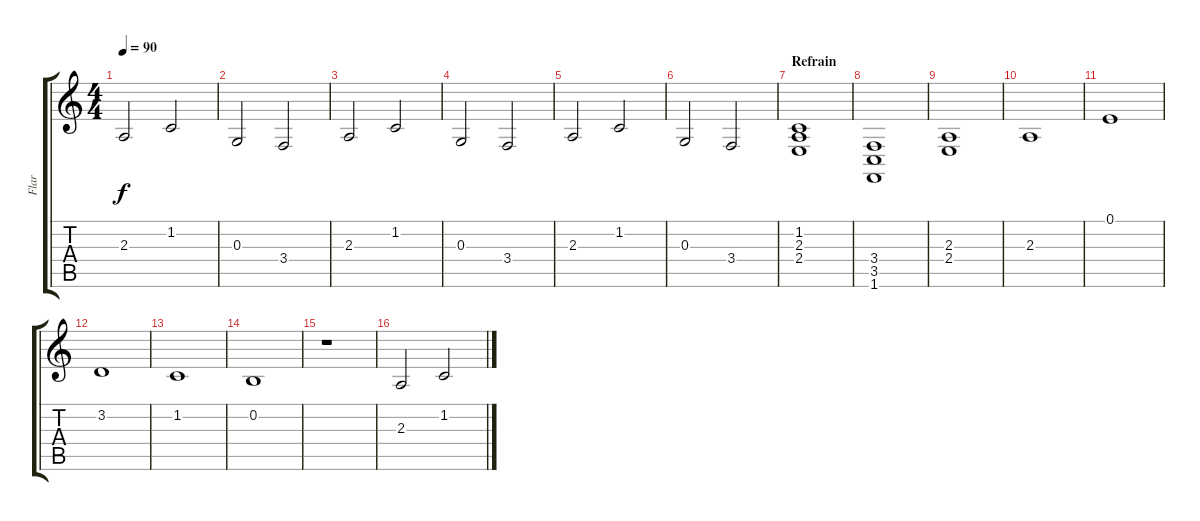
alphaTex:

\track ("Flar" "Flar") {instrument synthstrings1}
\staff {score tabs}
\tuning (E4 B3 G3 D3 A2 E2) {hide}
\ts (4 4)
\tempo 90
\clef g2
\ks c
2.3.2{dy f} 1.2.2 |
0.3.2 3.4.2 |
2.3.2 1.2.2 |
0.3.2 3.4.2 |
2.3.2 1.2.2 |
0.3.2 3.4.2 |
\section ("" "Refrain")
(1.2 2.3 2.4).1 |
(3.4 3.5 1.6).1 |
(2.3 2.4).1 |
2.3.1 |
0.1.1 |
3.2.1 |
1.2.1 |
0.2.1 |
r.1 |
2.3.2 1.2.2
